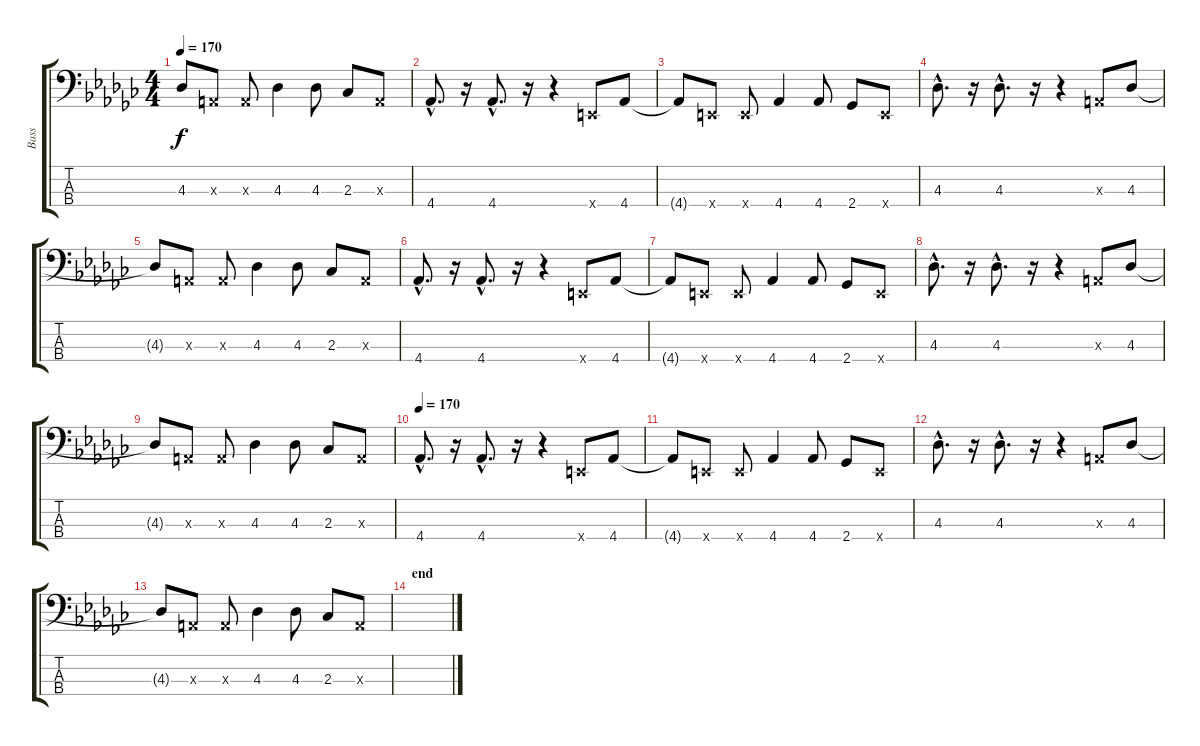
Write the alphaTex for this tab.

\track ("Bass" "Bass") {instrument electricbassfinger}
\staff {score tabs}
\tuning (G2 D2 A1 E1) {hide}
\ts (4 4)
\tempo 170
\clef f4
\ks ebminor
4.3{t}.8{dy f} 0.3{x}.8 0.3{x}.8 4.3.4 4.3.8 2.3.8 0.3{x}.8 |
4.4{hac}.8{d} r.16 4.4{hac}.8{d} r.16 r.4 0.4{x}.8 4.4.8 |
4.4{t}.8 0.4{x}.8 0.4{x}.8 4.4.4 4.4.8 2.4.8 0.4{x}.8 |
4.3{hac}.8{d} r.16 4.3{hac}.8{d} r.16 r.4 0.3{x}.8 4.3.8 |
4.3{t}.8 0.3{x}.8 0.3{x}.8 4.3.4 4.3.8 2.3.8 0.3{x}.8 |
4.4{hac}.8{d} r.16 4.4{hac}.8{d} r.16 r.4 0.4{x}.8 4.4.8 |
4.4{t}.8 0.4{x}.8 0.4{x}.8 4.4.4 4.4.8 2.4.8 0.4{x}.8 |
4.3{hac}.8{d} r.16 4.3{hac}.8{d} r.16 r.4 0.3{x}.8 4.3.8 |
4.3{t}.8 0.3{x}.8 0.3{x}.8 4.3.4 4.3.8 2.3.8 0.3{x}.8 |
\tempo 170
4.4{hac}.8{d} r.16 4.4{hac}.8{d} r.16 r.4 0.4{x}.8 4.4.8 |
4.4{t}.8 0.4{x}.8 0.4{x}.8 4.4.4 4.4.8 2.4.8 0.4{x}.8 |
4.3{hac}.8{d} r.16 4.3{hac}.8{d} r.16 r.4 0.3{x}.8 4.3.8 |
4.3{t}.8 0.3{x}.8 0.3{x}.8 4.3.4 4.3.8 2.3.8 0.3{x}.8 |
\section ("" "end")
